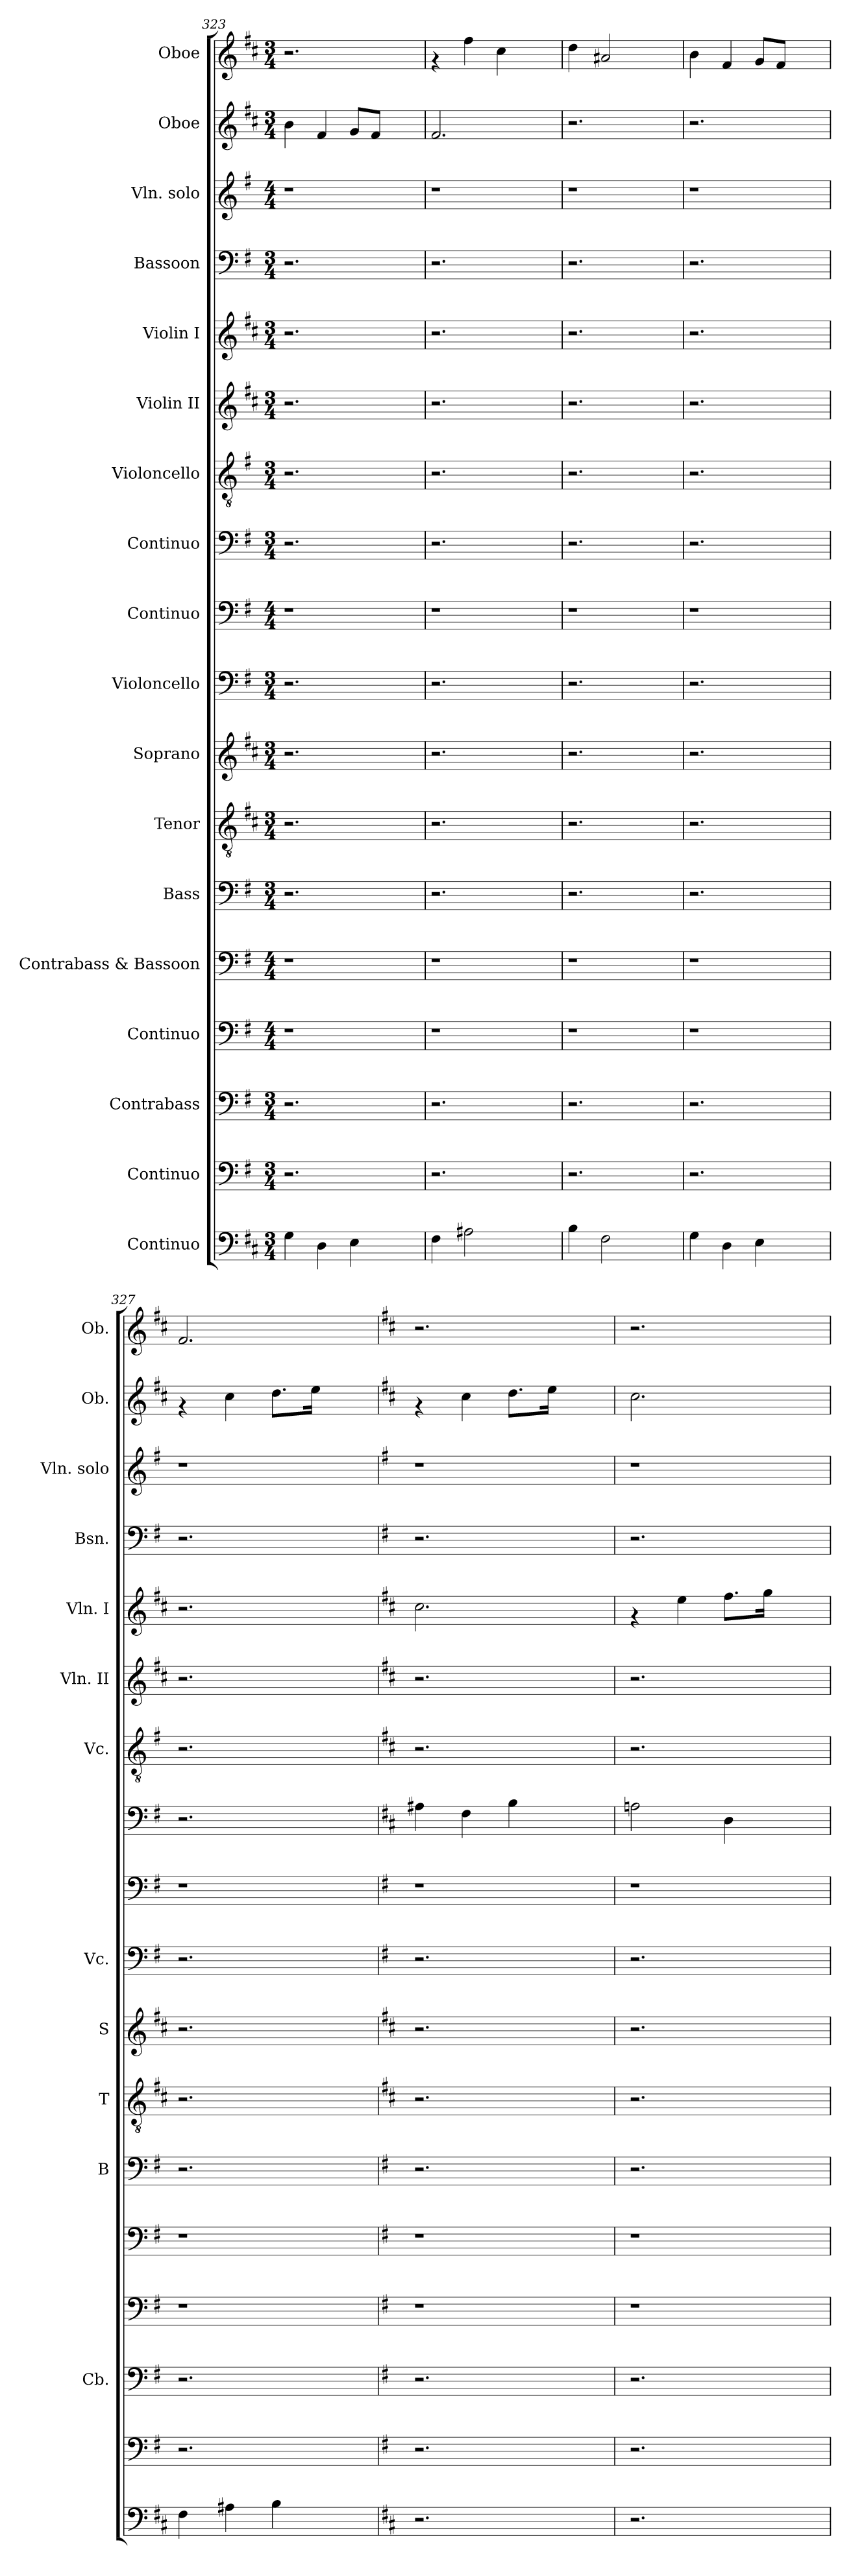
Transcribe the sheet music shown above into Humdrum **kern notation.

**kern	**kern	**kern	**kern	**kern	**kern	**kern	**kern	**kern	**kern	**kern	**kern	**kern	**kern	**kern	**kern	**kern	**kern
*part18	*part17	*part16	*part15	*part14	*part13	*part12	*part11	*part10	*part9	*part8	*part7	*part6	*part5	*part4	*part3	*part2	*part1
*staff18	*staff17	*staff16	*staff15	*staff14	*staff13	*staff12	*staff11	*staff10	*staff9	*staff8	*staff7	*staff6	*staff5	*staff4	*staff3	*staff2	*staff1
*I"Continuo	*I"Continuo	*I"Contrabass	*I"Continuo	*I"Contrabass  & Bassoon	*I"Bass	*I"Tenor	*I"Soprano	*I"Violoncello	*I"Continuo	*I"Continuo	*I"Violoncello	*I"Violin II	*I"Violin I	*I"Bassoon	*I"Vln. solo	*I"Oboe	*I"Oboe
*	*	*I'Cb.	*	*	*I'B	*I'T	*I'S	*I'Vc.	*	*	*I'Vc.	*I'Vln. II	*I'Vln. I	*I'Bsn.	*I'Vln. solo	*I'Ob.	*I'Ob.
*clefF4	*clefF4	*clefF4	*clefF4	*clefF4	*clefF4	*clefGv2	*clefG2	*clefF4	*clefF4	*clefF4	*clefGv2	*clefG2	*clefG2	*clefF4	*clefG2	*clefG2	*clefG2
*	*	*ITrd7c12	*	*ITrd7c12	*	*	*	*	*	*	*	*	*	*	*	*	*
*k[f#c#]	*k[f#]	*k[f#]	*k[f#]	*k[f#]	*k[f#]	*k[f#c#]	*k[f#c#]	*k[f#]	*k[f#]	*k[f#]	*k[f#]	*k[f#c#]	*k[f#c#]	*k[f#]	*k[f#]	*k[f#c#]	*k[f#c#]
*D:	*G:	*G:	*G:	*G:	*G:	*D:	*D:	*G:	*G:	*G:	*G:	*D:	*D:	*G:	*G:	*D:	*D:
*M3/4	*M3/4	*M3/4	*M4/4	*M4/4	*M3/4	*M3/4	*M3/4	*M3/4	*M4/4	*M3/4	*M3/4	*M3/4	*M3/4	*M3/4	*M4/4	*M3/4	*M3/4
=323	=323	=323	=323	=323	=323	=323	=323	=323	=323	=323	=323	=323	=323	=323	=323	=323	=323
4G\	2.r	2.r	1r	1r	2.r	2.r	2.r	2.r	1r	2.r	2.r	2.r	2.r	2.r	1r	4b\	2.r
4D\	.	.	.	.	.	.	.	.	.	.	.	.	.	.	.	4f#/	.
4E\	.	.	.	.	.	.	.	.	.	.	.	.	.	.	.	8g/L	.
.	.	.	.	.	.	.	.	.	.	.	.	.	.	.	.	8f#/J	.
4ryy	4ryy	4ryy	.	.	4ryy	4ryy	4ryy	4ryy	.	4ryy	4ryy	4ryy	4ryy	4ryy	.	4ryy	4ryy
=324	=324	=324	=324	=324	=324	=324	=324	=324	=324	=324	=324	=324	=324	=324	=324	=324	=324
4F#\	2.r	2.r	1r	1r	2.r	2.r	2.r	2.r	1r	2.r	2.r	2.r	2.r	2.r	1r	2.f#/	4rf
2A#X\	.	.	.	.	.	.	.	.	.	.	.	.	.	.	.	.	4ff#\
.	.	.	.	.	.	.	.	.	.	.	.	.	.	.	.	.	4cc#\
4ryy	4ryy	4ryy	.	.	4ryy	4ryy	4ryy	4ryy	.	4ryy	4ryy	4ryy	4ryy	4ryy	.	4ryy	4ryy
=325	=325	=325	=325	=325	=325	=325	=325	=325	=325	=325	=325	=325	=325	=325	=325	=325	=325
4B\	2.r	2.r	1r	1r	2.r	2.r	2.r	2.r	1r	2.r	2.r	2.r	2.r	2.r	1r	2.r	4dd\
2F#\	.	.	.	.	.	.	.	.	.	.	.	.	.	.	.	.	2a#X/
4ryy	4ryy	4ryy	.	.	4ryy	4ryy	4ryy	4ryy	.	4ryy	4ryy	4ryy	4ryy	4ryy	.	4ryy	4ryy
=326	=326	=326	=326	=326	=326	=326	=326	=326	=326	=326	=326	=326	=326	=326	=326	=326	=326
4G\	2.r	2.r	1r	1r	2.r	2.r	2.r	2.r	1r	2.r	2.r	2.r	2.r	2.r	1r	2.r	4b\
4D\	.	.	.	.	.	.	.	.	.	.	.	.	.	.	.	.	4f#/
4E\	.	.	.	.	.	.	.	.	.	.	.	.	.	.	.	.	8g/L
.	.	.	.	.	.	.	.	.	.	.	.	.	.	.	.	.	8f#/J
4ryy	4ryy	4ryy	.	.	4ryy	4ryy	4ryy	4ryy	.	4ryy	4ryy	4ryy	4ryy	4ryy	.	4ryy	4ryy
=327	=327	=327	=327	=327	=327	=327	=327	=327	=327	=327	=327	=327	=327	=327	=327	=327	=327
4F#\	2.r	2.r	1r	1r	2.r	2.r	2.r	2.r	1r	2.r	2.r	2.r	2.r	2.r	1r	4rf	2.f#/
4A#X\	.	.	.	.	.	.	.	.	.	.	.	.	.	.	.	4cc#\	.
4B\	.	.	.	.	.	.	.	.	.	.	.	.	.	.	.	8.dd\L	.
.	.	.	.	.	.	.	.	.	.	.	.	.	.	.	.	16ee\J	.
4ryy	4ryy	4ryy	.	.	4ryy	4ryy	4ryy	4ryy	.	4ryy	4ryy	4ryy	4ryy	4ryy	.	4ryy	4ryy
!!LO:LB:g=z
=328	=328	=328	=328	=328	=328	=328	=328	=328	=328	=328	=328	=328	=328	=328	=328	=328	=328
*	*	*	*	*	*	*	*	*	*	*k[f#c#]	*k[f#c#]	*	*	*	*	*	*
*	*	*	*	*	*	*	*	*	*	*D:	*D:	*	*	*	*	*	*
2.r	2.r	2.r	1r	1r	2.r	2.r	2.r	2.r	1r	4A#X\	2.r	2.r	2.cc#\	2.r	1r	4rf	2.r
.	.	.	.	.	.	.	.	.	.	4F#\	.	.	.	.	.	4cc#\	.
.	.	.	.	.	.	.	.	.	.	4B\	.	.	.	.	.	8.dd\L	.
.	.	.	.	.	.	.	.	.	.	.	.	.	.	.	.	16ee\J	.
4ryy	4ryy	4ryy	.	.	4ryy	4ryy	4ryy	4ryy	.	4ryy	4ryy	4ryy	4ryy	4ryy	.	4ryy	4ryy
=329	=329	=329	=329	=329	=329	=329	=329	=329	=329	=329	=329	=329	=329	=329	=329	=329	=329
2.r	2.r	2.r	1r	1r	2.r	2.r	2.r	2.r	1r	2An\	2.r	2.r	4rf	2.r	1r	2.cc#\	2.r
.	.	.	.	.	.	.	.	.	.	.	.	.	4ee\	.	.	.	.
.	.	.	.	.	.	.	.	.	.	4D\	.	.	8.ff#\L	.	.	.	.
.	.	.	.	.	.	.	.	.	.	.	.	.	16gg\J	.	.	.	.
4ryy	4ryy	4ryy	.	.	4ryy	4ryy	4ryy	4ryy	.	4ryy	4ryy	4ryy	4ryy	4ryy	.	4ryy	4ryy
=	=	=	=	=	=	=	=	=	=	=	=	=	=	=	=	=	=
*-	*-	*-	*-	*-	*-	*-	*-	*-	*-	*-	*-	*-	*-	*-	*-	*-	*-
